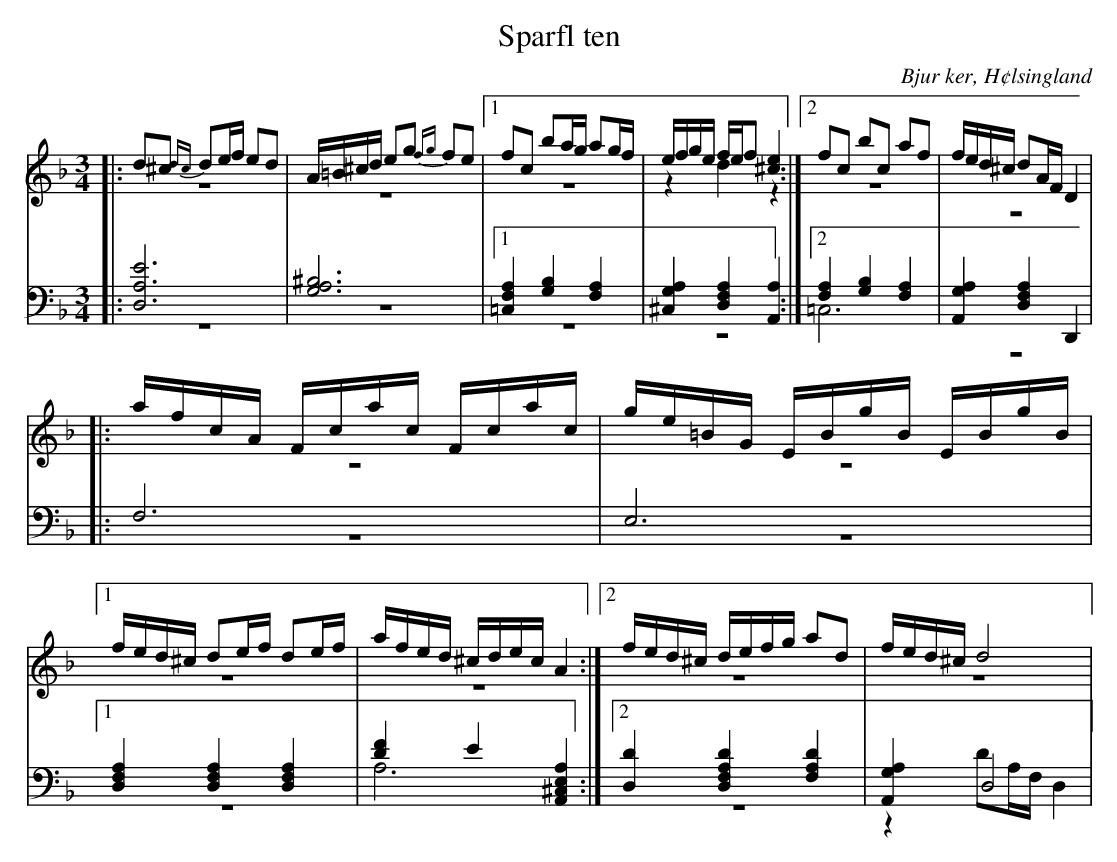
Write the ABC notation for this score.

X:1
T: Sparfl ten
O: Bjur ker, H¢lsingland
M: 3/4
L: 1/8
K: Dm
V:1
V:2 merge
V:3
V:4 merge
V:1
|:d^c {dc}de/f/ ed|A/=B/^c/d/ eg {fg}fe|1 fc ba/g/ ag/f/| e/f/g/e/ f/e/f [^c2e2]:|2 fc bc af|f/e/d/^c/ dA/F/ D2|
|:a/f/c/A/  F/c/a/c/ F/c/a/c/|g/e/=B/G/  E/B/g/B/  E/B/g/B/|1 f/e/d/^c/ de/f/ de/f/|a/f/e/d/ ^c/d/e/c/ A2:|2 f/e/d/^c/ d/e/f/g/ ad|f/e/d/^c/ d4|
V:2
|:z6|z6|1 z6|z2 d2 z2:|2 z6|z6|
|:z6|z6|1 z6|z6:|2 z6|z6|
V:3 clef=bass
|:[D,6A,6E6]|[^B,6G,6A,6]|1 [=C,2F,2A,2] [G,2B,2] [F,2A,2]|[^C,2G,2A,2] [D,2F,2A,2] [A,,2A,2]:|2 [F,2A,2] [G,2B,2] [F,2A,2]|[A,,2G,2A,2] [D,2F,2A,2] D,,2|
|:F,6|E,6|1 [D,2F,2A,2] [D,2F,2A,2] [D,2F,2A,2]|[D2F2] E2 [A,,2^C,2E,2A,2]:|2 [D,2D2] [D,2F,2A,2D2] [F,2A,2D2]|[A,,2G,2A,2] D,4|
V:4 clef=bass
|:z6|z6|1 z6|z6:|2 =C,6|z6|
|:z6|z6|1 z6|A,6:|2 z6|z2 DA,/F,/ D,2|
